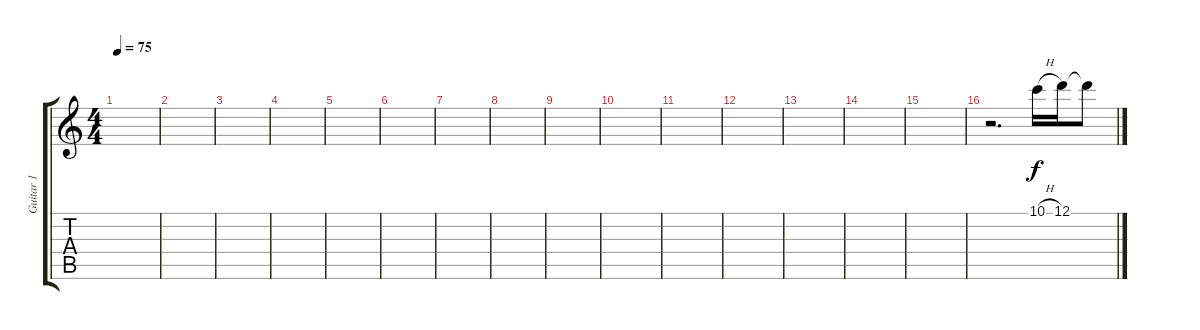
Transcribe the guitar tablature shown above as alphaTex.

\track ("Guitar 1" "Guitar 1") {instrument overdrivenguitar}
\staff {score tabs}
\tuning (D4 A3 F3 C3 G2 C2) {hide}
\ts (4 4)
\tempo 75
\clef g2
\ks c
|
|
|
|
|
|
|
|
|
|
|
|
|
|
|
r.2{d} 10.1{h}.16{instrument overdrivenguitar} 12.1.16 12.1{t}.8
